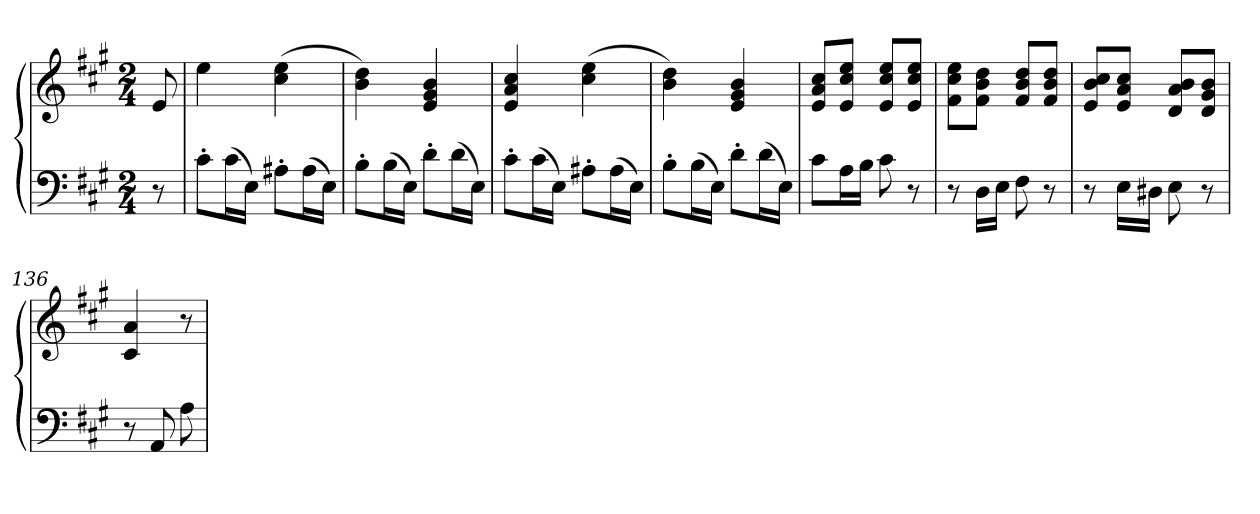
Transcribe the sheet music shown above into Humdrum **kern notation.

**kern	**kern
*part1	*part1
*staff2	*staff1
*clefF4	*clefG2
*k[f#c#g#]	*k[f#c#g#]
*A:	*A:
*M2/4	*M2/4
=	=
8r	8e
=129	=129
8c#'L	4ee
(16c#L	.
16EJJ)	.
8A#X'L	(4cc# 4ee
(16A#L	.
16EJJ)	.
=130	=130
8B'L	4b 4dd)
(16BL	.
16EJJ)	.
8d'L	4e 4g# 4b
(16dL	.
16EJJ)	.
=131	=131
8c#'L	4e 4a 4cc#
(16c#L	.
16EJJ)	.
8A#X'L	(4cc# 4ee
(16A#L	.
16EJJ)	.
=132	=132
8B'L	4b 4dd)
(16BL	.
16EJJ)	.
8d'L	4e 4g# 4b
(16dL	.
16EJJ)	.
=133	=133
8c#L	8e 8a 8cc#L
16AL	8e 8cc# 8eeJ
16BJJ	.
8c#	8e 8cc# 8eeL
8r	8e 8cc# 8eeJ
=134	=134
8r	8f# 8cc# 8eeL
16DLL	8f# 8b 8ddJ
16EJJ	.
8F#	8f# 8b 8ddL
8r	8f# 8b 8ddJ
=135	=135
8r	8e 8b 8cc#L
16ELL	8e 8a 8cc#J
16D#XJJ	.
8E	8d 8a 8bL
8r	8d 8g# 8bJ
=136	=136
8r	4c# 4a
8AA	.
8A	8r
=	=
*-	*-
